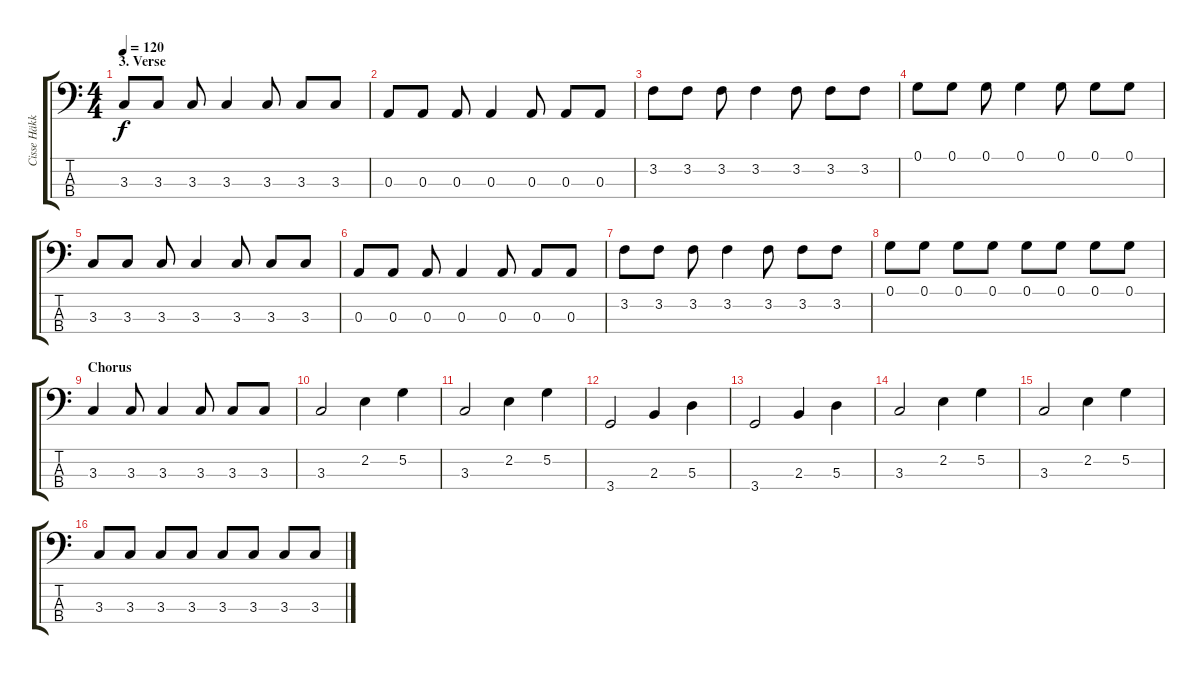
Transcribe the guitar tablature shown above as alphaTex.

\track ("Cisse Häkkinen" "Cisse Häkk") {instrument electricbassfinger}
\staff {score tabs}
\tuning (G2 D2 A1 E1) {hide}
\ts (4 4)
\section ("" "3. Verse")
\tempo 120
\clef f4
\ks c
3.3.8{dy f} 3.3.8 3.3.8 3.3.4 3.3.8 3.3.8 3.3.8 |
0.3.8 0.3.8 0.3.8 0.3.4 0.3.8 0.3.8 0.3.8 |
3.2.8 3.2.8 3.2.8 3.2.4 3.2.8 3.2.8 3.2.8 |
0.1.8 0.1.8 0.1.8 0.1.4 0.1.8 0.1.8 0.1.8 |
3.3.8 3.3.8 3.3.8 3.3.4 3.3.8 3.3.8 3.3.8 |
0.3.8 0.3.8 0.3.8 0.3.4 0.3.8 0.3.8 0.3.8 |
3.2.8 3.2.8 3.2.8 3.2.4 3.2.8 3.2.8 3.2.8 |
0.1.8 0.1.8 0.1.8 0.1.8 0.1.8 0.1.8 0.1.8 0.1.8 |
\section ("" "Chorus")
3.3.4 3.3.8 3.3.4 3.3.8 3.3.8 3.3.8 |
3.3.2 2.2.4 5.2.4 |
3.3.2 2.2.4 5.2.4 |
3.4.2 2.3.4 5.3.4 |
3.4.2 2.3.4 5.3.4 |
3.3.2 2.2.4 5.2.4 |
3.3.2 2.2.4 5.2.4 |
3.3.8 3.3.8 3.3.8 3.3.8 3.3.8 3.3.8 3.3.8 3.3.8
